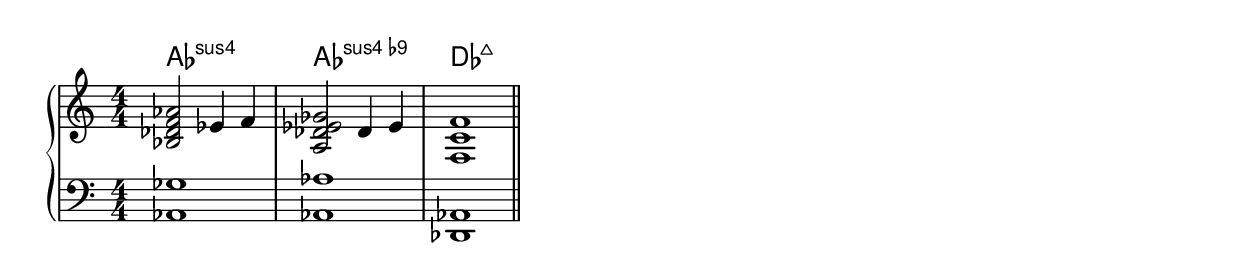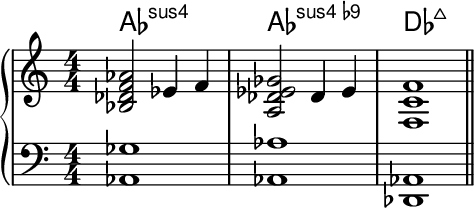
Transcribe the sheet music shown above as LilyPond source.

\version "2.24.4"
\language "english"
#(ly:set-option 'crop #t)
\include "include/alt.ly"
\score {
  \midi {
    \tempo 4=120
  }
  \layout {
    \context {
      \Score
      \omit BarNumber
    }
    indent = 0\mm
  }
  \new GrandStaff <<
    \chords {
      \set chordChanges = ##t % only show chords when they change
      \set noChordSymbol = ""
      \set minorChordModifier = \markup { "-" }
      \set midiMaximumVolume = #0 % prevent named chords sounding
      af1:sus | af:sus9- | df:maj7
    }
    \new Staff {
      \key c \major
      \numericTimeSignature
      \time 4/4
      \clef treble {
        \relative {
          \skip \f % spacer to set voice volume
          <bf df f af>2 ef4 f4 |
          <a, df ef gf>2 df4 ef4 |
          <f, c' f>1
          \bar "||"
        }
      }
    }
    \new Staff {
      \clef bass {
        \skip \f % spacer to set voice volume
        <af, gf>1 |
        <af, af>1 |
        <df, af,>1 |
        \bar "||"
      }
    }
  >>
}
